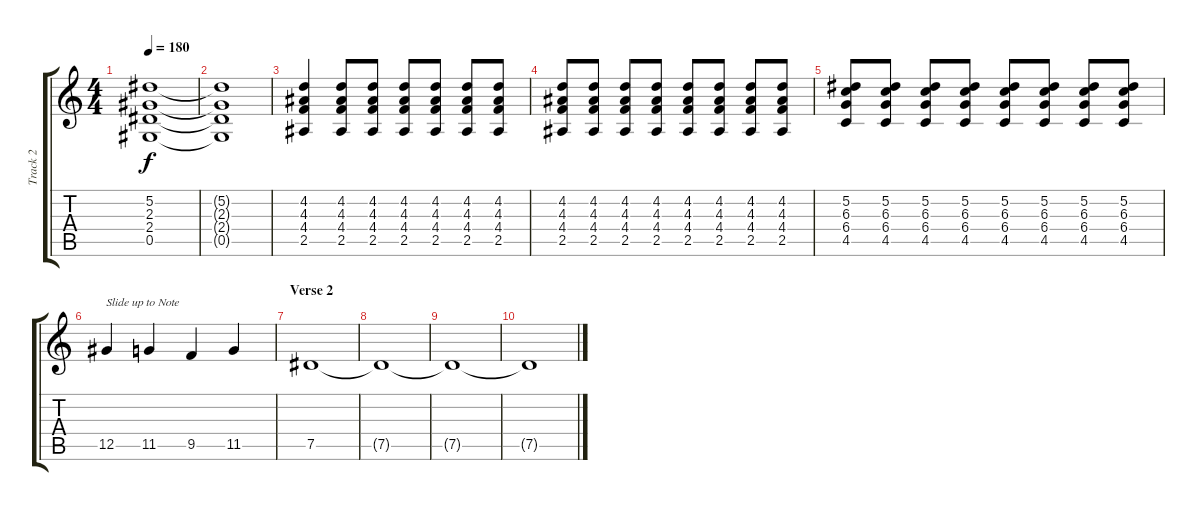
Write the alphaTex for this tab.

\track ("Track 2" "Track 2") {instrument overdrivenguitar}
\staff {score tabs}
\tuning (Eb4 Bb3 Gb3 Db3 Ab2 Eb2) {hide}
\ts (4 4)
\tempo 180
\clef g2
\ks c
(5.2 2.3 2.4 0.5).1{dy f} |
(5.2{t} 2.3{t} 2.4{t} 0.5{t}).1 |
(4.2 4.3 4.4 2.5).4 (4.2 4.3 4.4 2.5).8 (4.2 4.3 4.4 2.5).8 (4.2 4.3 4.4 2.5).8 (4.2 4.3 4.4 2.5).8 (4.2 4.3 4.4 2.5).8 (4.2 4.3 4.4 2.5).8 |
(4.2 4.3 4.4 2.5).8 (4.2 4.3 4.4 2.5).8 (4.2 4.3 4.4 2.5).8 (4.2 4.3 4.4 2.5).8 (4.2 4.3 4.4 2.5).8 (4.2 4.3 4.4 2.5).8 (4.2 4.3 4.4 2.5).8 (4.2 4.3 4.4 2.5).8 |
(5.2 6.3 6.4 4.5).8 (5.2 6.3 6.4 4.5).8 (5.2 6.3 6.4 4.5).8 (5.2 6.3 6.4 4.5).8 (5.2 6.3 6.4 4.5).8 (5.2 6.3 6.4 4.5).8 (5.2 6.3 6.4 4.5).8 (5.2 6.3 6.4 4.5).8 |
12.5.4{txt "Slide up to Note"} 11.5.4 9.5.4 11.5.4 |
\section ("" "Verse 2")
7.5.1 |
7.5{t}.1 |
7.5{t}.1 |
7.5{t}.1
